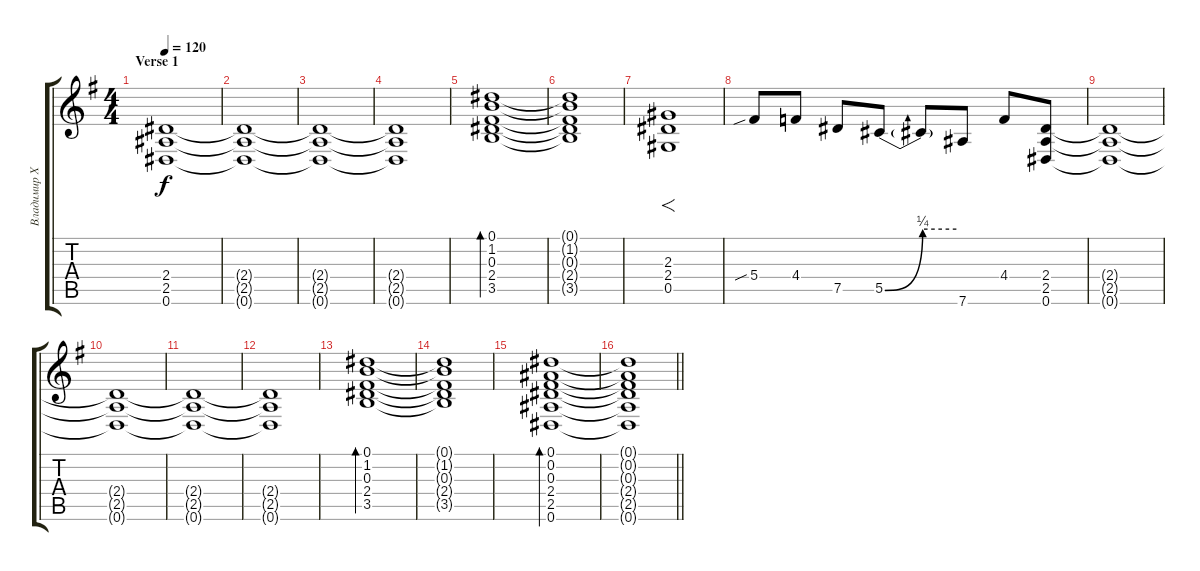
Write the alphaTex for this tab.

\track ("Владимир Холстинин" "Владимир Х") {instrument distortionguitar}
\staff {score tabs}
\tuning (Eb4 Bb3 Gb3 Db3 Ab2 Eb2) {hide}
\ts (4 4)
\section ("" "Verse 1")
\tempo 120
\clef g2
\ks g
(2.4 2.5 0.6).1{dy f} |
(2.4{t} 2.5{t} 0.6{t}).1 |
(2.4{t} 2.5{t} 0.6{t}).1 |
(2.4{t} 2.5{t} 0.6{t}).1 |
(0.1 1.2 0.3 2.4 3.5).1{bd 120 instrument distortionguitar} |
(0.1{t} 1.2{t} 0.3{t} 2.4{t} 3.5{t}).1 |
(2.3 2.4 0.5).1{f instrument distortionguitar} |
5.4{sib}.8 4.4.8 7.5.8 5.5{be (bend 0 0 60 1)}.8 5.5{be (hold 0 1 60 1) t}.8 7.6.8 4.4.8 (2.4 2.5 0.6).8 |
(2.4{t} 2.5{t} 0.6{t}).1 |
(2.4{t} 2.5{t} 0.6{t}).1 |
(2.4{t} 2.5{t} 0.6{t}).1 |
(2.4{t} 2.5{t} 0.6{t}).1 |
(0.1 1.2 0.3 2.4 3.5).1{bd 120 instrument distortionguitar} |
(0.1{t} 1.2{t} 0.3{t} 2.4{t} 3.5{t}).1 |
(0.1 0.2 0.3 2.4 2.5 0.6).1{bd 120} |
\barLineRight lightlight
(0.1{t} 0.2{t} 0.3{t} 2.4{t} 2.5{t} 0.6{t}).1
